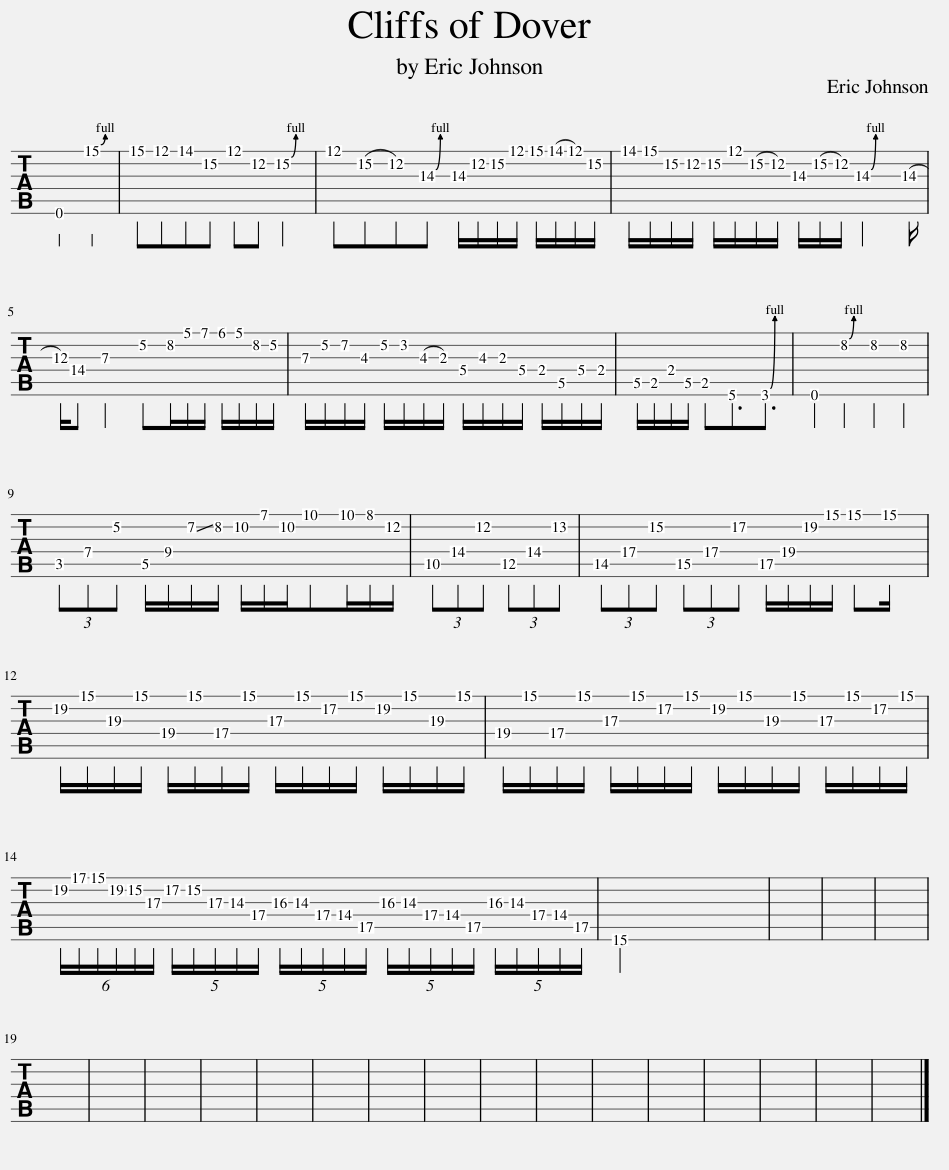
X:1
L:1/8
M:4/4
I:linebreak $
K:C
V:1 tab stafflines=6 strings=E2,A2,D3,G3,B3,E4
V:1
 !6!E,,4 !1!g4 | !1!g!1!e!1!^f!2!d !1!e!2!B !2!d2 | !1!e(!2!d!2!B)!3!A !3!A/!2!B/!2!d/!1!e/ !1!g/(!1!^f/!1!e/)!2!d/ | !1!^f/!1!g/!2!d/!2!B/ !2!d/!1!e/(!2!d/!2!B/) !3!A/(!2!d/!2!B/) !3!A2 (!3!A/ |$ !3!G/)!4!E !3!D2 !2!E!2!G/!1!A/!1!B/ !1!_B/!1!A/!2!G/!2!E/ | %5
 !3!D/!2!E/!2!^F/!3!B,/ !2!E/!2!D/(!3!B,/!3!A,/) !4!G,/!3!B,/!3!A,/!4!G,/ !4!E,/!5!D,/!4!G,/!4!E,/ |[M:3/4] !5!D,/!5!B,,/!4!E,/!5!D,/ !5!B,,!6!A,,3/2!6!G,,3/2 |[M:4/4] !6!E,,2 !2!G2 !2!G2 !2!G2 |$ (3!5!C,!4!A,!2!E !5!D,/!4!B,/!-(!!2!^F/!-)!!2!G/ !2!A/!1!B/!2!A/!1!d!1!d/!1!c/!2!B/ |[M:2/4] (3!5!G,!4!E!2!B (3!5!A,!4!E!2!c | %10
[M:4/4] (3!5!B,!4!G!2!d (3!5!C!4!G!2!e !5!D/!4!A/!2!^f/!1!g/ !1!g!1!g/ x/ |$ !2!^f/!1!g/!3!d/!1!g/ !4!A/!1!g/!4!G/!1!g/ !3!c/!1!g/!2!e/!1!g/ !2!f/!1!g/!3!d/!1!g/ | !4!A/!1!g/!4!G/!1!g/ !3!c/!1!g/!2!e/!1!g/ !2!^f/!1!g/!3!d/!1!g/ !3!c/!1!g/!2!e/!1!g/ |$[M:5/4] (6:4:6!2!^f/!1!a/!1!g/!2!f/!2!d/!3!c/ (5:4:5!2!e/!2!d/!3!c/!3!A/!4!G/ (5:4:5!3!B/!3!A/!4!G/!4!E/!5!D/ (5:4:5!3!B/!3!A/!4!G/!4!E/!5!D/ (5:4:5!3!B/!3!A/!4!G/!4!E/!5!D/ |[M:4/4] !6!G,2 x/ x/ x/ x/ x/ x/ x x2 | %15
 x8 | x8 | x8 |$ x8 | x8 | %20
 x8 | x8 | x8 | x8 | x8 | %25
 x8 | x8 | x8 | x8 | x8 | %30
 x8 | x8 | x8 | x8 |] %34
